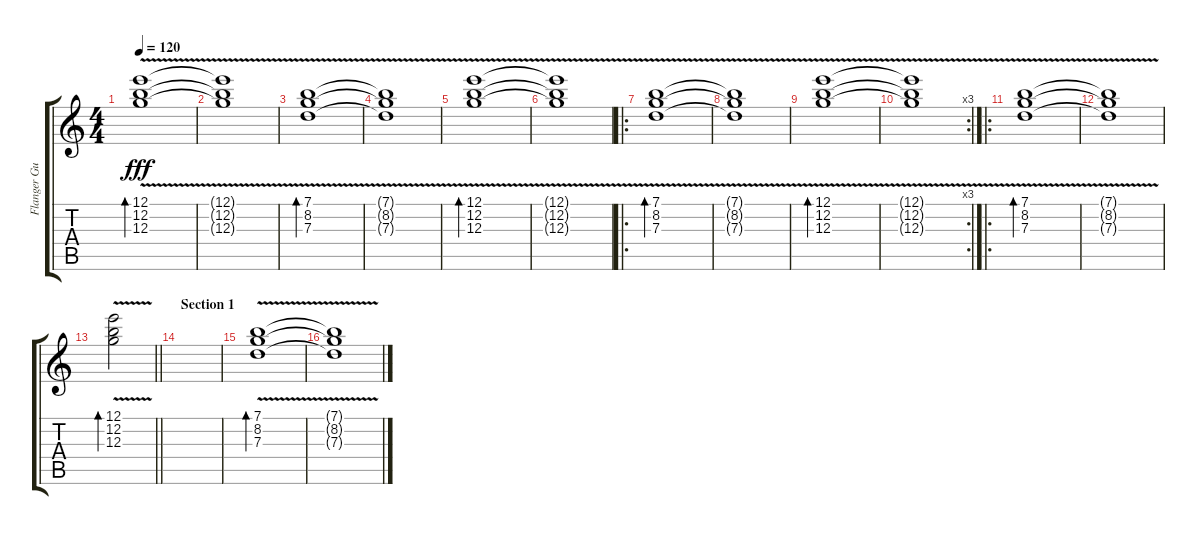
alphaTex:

\track ("Flanger Guitar" "Flanger Gu") {instrument acousticguitarnylon}
\staff {score tabs}
\tuning (E4 B3 G3 D3 A2 E2) {hide}
\ts (4 4)
\tempo 120
\clef g2
\ks c
(12.1{v} 12.2{v} 12.3).1{bd 240 dy fff} |
(12.1{t} 12.2{t} 12.3{t}).1 |
(7.1{v} 8.2{v} 7.3{v}).1{bd 240} |
(7.1{t} 8.2{t} 7.3{t}).1 |
(12.1{v} 12.2{v} 12.3).1{bd 240} |
(12.1{t} 12.2{t} 12.3{t}).1 |
\ro
(7.1{v} 8.2{v} 7.3{v}).1{bd 240} |
(7.1{t} 8.2{t} 7.3{t}).1 |
(12.1{v} 12.2{v} 12.3).1{bd 240} |
\rc 3
(12.1{t} 12.2{t} 12.3{t}).1 |
\ro
(7.1{v} 8.2{v} 7.3{v}).1{bd 240} |
(7.1{t} 8.2{t} 7.3{t}).1 |
\barLineRight lightlight
(12.1{v} 12.2{v} 12.3).2{bd 240} |
\section ("" "Section 1")
|
(7.1{v} 8.2{v} 7.3{v}).1{bd 240} |
(7.1{t} 8.2{t} 7.3{t}).1
